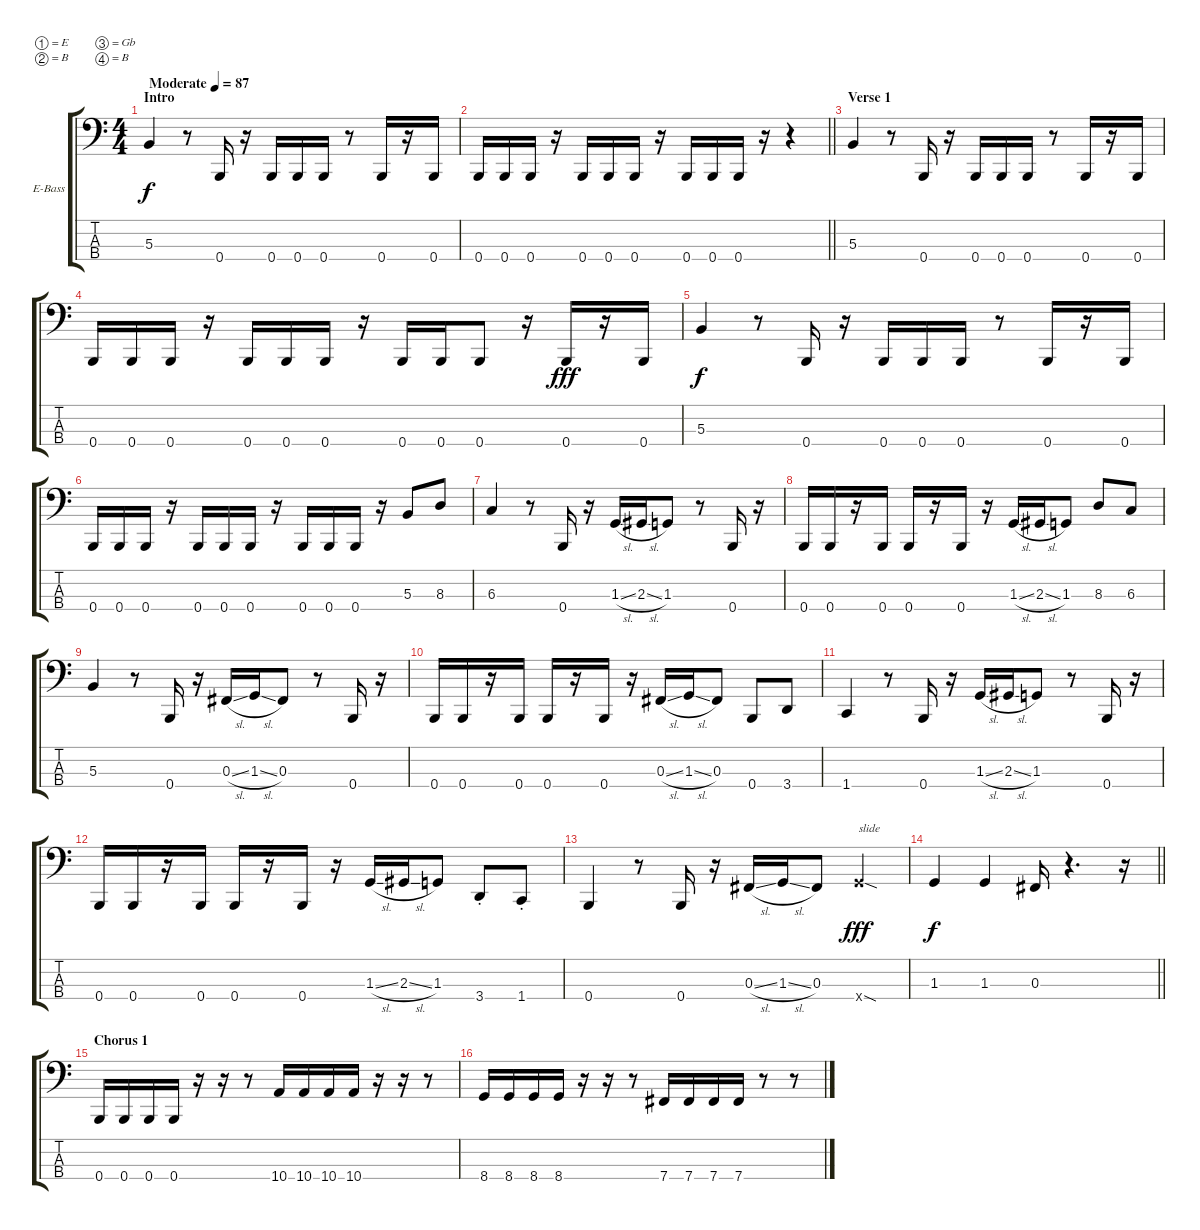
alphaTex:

\bracketExtendMode groupsimilarinstruments
\firstSystemTrackNameOrientation horizontal
\otherSystemsTrackNameOrientation horizontal
\track ("Bass" "E-Bass") {instrument electricbasspick}
\staff {score tabs}
\tuning (E2 B1 Gb1 B0)
\ts (4 4)
\beaming (8 2 2 2 2)
\section ("" "Intro")
\tempo (87 "Moderate")
\clef f4
\ks c
5.3.4{dy f instrument electricbasspick} r.8 0.4.16 r.16 0.4.16 0.4.16 0.4.16 r.8 0.4.16 r.16 0.4.16 |
\barLineRight lightlight
0.4.16 0.4.16 0.4.16 r.16 0.4.16 0.4.16 0.4.16 r.16 0.4.16 0.4.16 0.4.16 r.16 r.4 |
\section ("" "Verse 1")
5.3.4 r.8 0.4.16 r.16 0.4.16 0.4.16 0.4.16 r.8 0.4.16 r.16 0.4.16 |
0.4.16 0.4.16 0.4.16 r.16 0.4.16 0.4.16 0.4.16 r.16 0.4.16 0.4.16 0.4.8 r.16 0.4.16{dy fff} r.16 0.4.16 |
5.3.4{dy f} r.8 0.4.16 r.16 0.4.16 0.4.16 0.4.16 r.8 0.4.16 r.16 0.4.16 |
0.4.16 0.4.16 0.4.16 r.16 0.4.16 0.4.16 0.4.16 r.16 0.4.16 0.4.16 0.4.16 r.16 5.3.8 8.3.8 |
6.3.4 r.8 0.4.16 r.16 1.3{sl}.16 2.3{sl}.16 1.3.8 r.8 0.4.16 r.16 |
0.4.16 0.4.16 r.16 0.4.16 0.4.16 r.16 0.4.16 r.16 1.3{sl}.16 2.3{sl}.16 1.3.8 8.3.8 6.3.8 |
5.3.4 r.8 0.4.16 r.16 0.3{sl}.16 1.3{sl}.16 0.3.8 r.8 0.4.16 r.16 |
0.4.16 0.4.16 r.16 0.4.16 0.4.16 r.16 0.4.16 r.16 0.3{sl}.16 1.3{sl}.16 0.3.8 0.4.8 3.4.8 |
1.4.4 r.8 0.4.16 r.16 1.3{sl}.16 2.3{sl}.16 1.3.8 r.8 0.4.16 r.16 |
0.4.16 0.4.16 r.16 0.4.16 0.4.16 r.16 0.4.16 r.16 1.3{sl}.16 2.3{sl}.16 1.3.8 3.4{st}.8 1.4{st}.8 |
0.4.4 r.8 0.4.16 r.16 0.3{sl}.16 1.3{sl}.16 0.3.8 8.4{sod x}.4{txt "slide" dy fff} |
\barLineRight lightlight
1.3.4{dy f} 1.3.4 0.3.16 r.4{d} r.16 |
\section ("" "Chorus 1")
0.4.16 0.4.16 0.4.16 0.4.16 r.16 r.16 r.8 10.4.16 10.4.16 10.4.16 10.4.16 r.16 r.16 r.8 |
8.4.16 8.4.16 8.4.16 8.4.16 r.16 r.16 r.8 7.4.16 7.4.16 7.4.16 7.4.16 r.8 r.8
